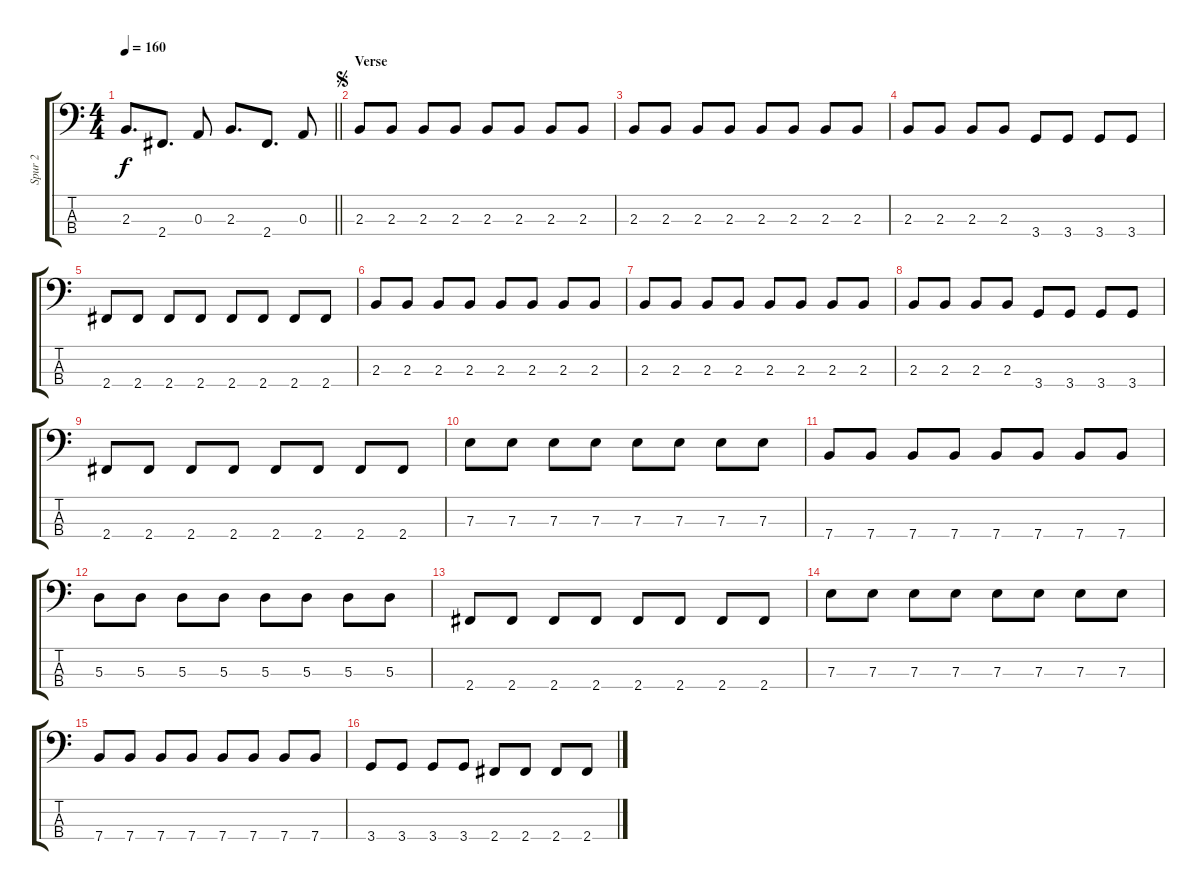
\track ("Spur 2" "Spur 2") {instrument electricbassfinger}
\staff {score tabs}
\tuning (G2 D2 A1 E1) {hide}
\ts (4 4)
\tempo 160
\clef f4
\barLineRight lightlight
\ks c
2.3.8{d dy f} 2.4.8{d} 0.3.8 2.3.8{d} 2.4.8{d} 0.3.8 |
\section ("" "Verse")
\jump segno
2.3.8 2.3.8 2.3.8 2.3.8 2.3.8 2.3.8 2.3.8 2.3.8 |
2.3.8 2.3.8 2.3.8 2.3.8 2.3.8 2.3.8 2.3.8 2.3.8 |
2.3.8 2.3.8 2.3.8 2.3.8 3.4.8 3.4.8 3.4.8 3.4.8 |
2.4.8 2.4.8 2.4.8 2.4.8 2.4.8 2.4.8 2.4.8 2.4.8 |
2.3.8 2.3.8 2.3.8 2.3.8 2.3.8 2.3.8 2.3.8 2.3.8 |
2.3.8 2.3.8 2.3.8 2.3.8 2.3.8 2.3.8 2.3.8 2.3.8 |
2.3.8 2.3.8 2.3.8 2.3.8 3.4.8 3.4.8 3.4.8 3.4.8 |
2.4.8 2.4.8 2.4.8 2.4.8 2.4.8 2.4.8 2.4.8 2.4.8 |
7.3.8 7.3.8 7.3.8 7.3.8 7.3.8 7.3.8 7.3.8 7.3.8 |
7.4.8 7.4.8 7.4.8 7.4.8 7.4.8 7.4.8 7.4.8 7.4.8 |
5.3.8 5.3.8 5.3.8 5.3.8 5.3.8 5.3.8 5.3.8 5.3.8 |
2.4.8 2.4.8 2.4.8 2.4.8 2.4.8 2.4.8 2.4.8 2.4.8 |
7.3.8 7.3.8 7.3.8 7.3.8 7.3.8 7.3.8 7.3.8 7.3.8 |
7.4.8 7.4.8 7.4.8 7.4.8 7.4.8 7.4.8 7.4.8 7.4.8 |
3.4.8 3.4.8 3.4.8 3.4.8 2.4.8 2.4.8 2.4.8 2.4.8
